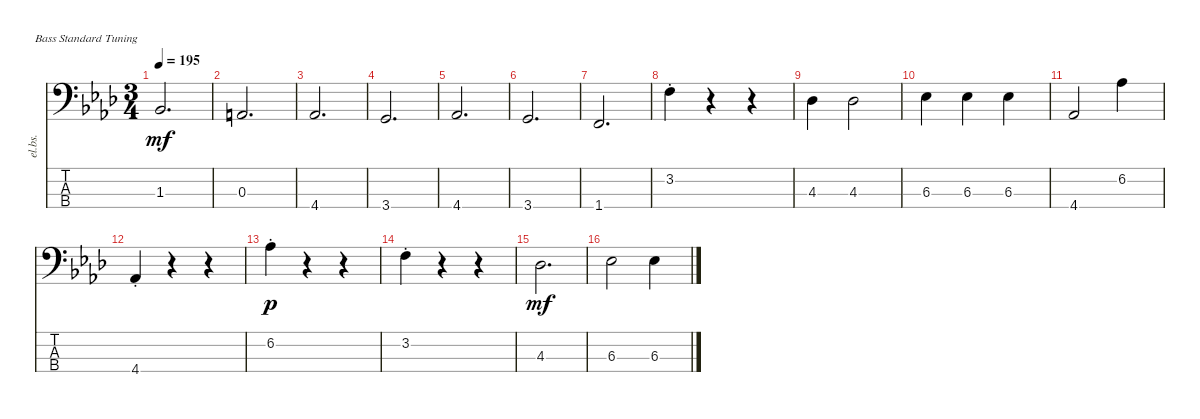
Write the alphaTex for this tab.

\defaultSystemsLayout 4
\bracketExtendMode nobrackets
\track ("Electric Bass" "el.bs.") {defaultSystemsLayout 6 instrument electricbassfinger}
\staff {score tabs}
\tuning (G2 D2 A1 E1)
\ts (3 4)
\tempo 195
\clef f4
\ks ab
1.3{acc b}.2{d dy mf beam Up} |
0.3{acc forcenatural}.2{d beam Up} |
4.4{acc b}.2{d beam Up} |
3.4{acc forcenatural}.2{d beam Up} |
4.4{acc b}.2{d beam Up} |
3.4{acc forcenatural}.2{d beam Up} |
1.4{acc forcenatural}.2{d beam Up} |
3.2{st acc forcenatural}.4{beam Down} r.4{beam Down} r.4{beam Down} |
4.3{acc b}.4{beam Down} 4.3{acc b}.2{beam Down} |
6.3{acc b}.4{beam Down} 6.3{acc b}.4{beam Down} 6.3{acc b}.4{beam Down} |
4.4{acc b}.2{beam Up} 6.2{acc b}.4{beam Down} |
4.4{st acc b}.4{beam Up} r.4{beam Down} r.4{beam Down} |
6.2{st acc b}.4{dy p beam Down} r.4{beam Down} r.4{beam Down} |
3.2{st acc forcenatural}.4{beam Down} r.4{beam Down} r.4{beam Down} |
4.3{acc b}.2{d dy mf beam Down} |
6.3{acc b}.2{beam Down} 6.3{acc b}.4{beam Down}
